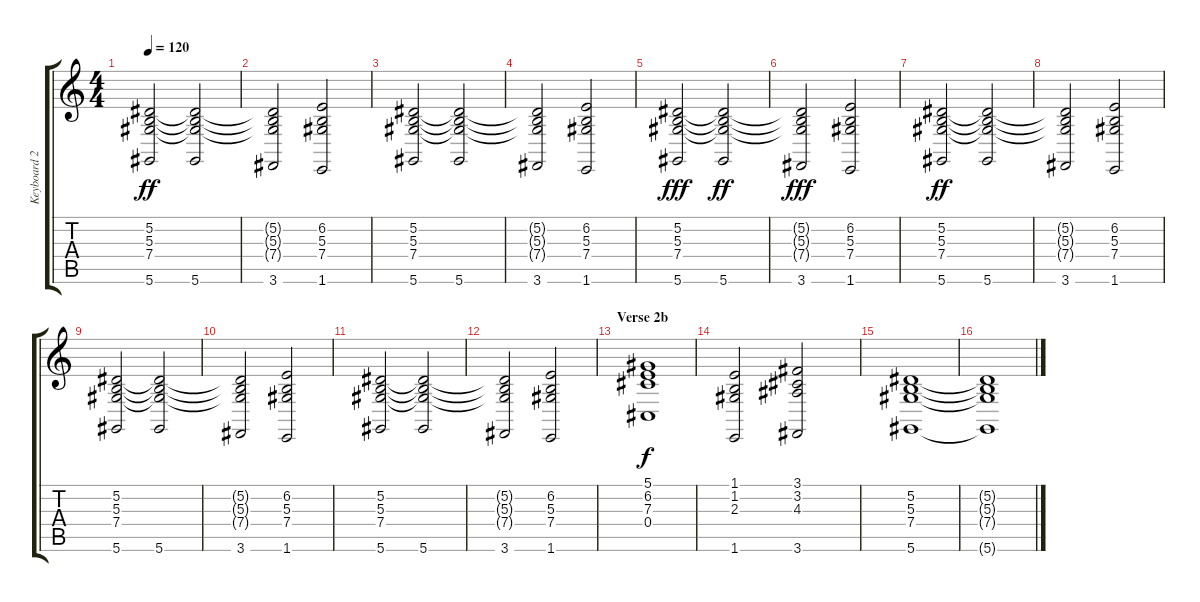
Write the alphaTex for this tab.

\track ("Keyboard 2" "Keyboard 2") {instrument stringensemble2}
\staff {score tabs}
\tuning (Eb4 Bb3 Gb3 Db3 Ab2 Eb2) {hide}
\ts (4 4)
\tempo 120
\clef g2
\ks c
(5.2 5.3 7.4 5.6).2{dy ff} (5.2{t} 5.3{t} 7.4{t} 5.6).2 |
(5.2{t} 5.3{t} 7.4{t} 3.6).2 (6.2 5.3 7.4 1.6).2 |
(5.2 5.3 7.4 5.6).2 (5.2{t} 5.3{t} 7.4{t} 5.6).2 |
(5.2{t} 5.3{t} 7.4{t} 3.6).2 (6.2 5.3 7.4 1.6).2 |
(5.2 5.3 7.4 5.6).2{dy fff} (5.2{t} 5.3{t} 7.4{t} 5.6).2{dy ff} |
(5.2{t} 5.3{t} 7.4{t} 3.6).2{dy fff} (6.2 5.3 7.4 1.6).2 |
(5.2 5.3 7.4 5.6).2{dy ff} (5.2{t} 5.3{t} 7.4{t} 5.6).2 |
(5.2{t} 5.3{t} 7.4{t} 3.6).2 (6.2 5.3 7.4 1.6).2 |
(5.2 5.3 7.4 5.6).2 (5.2{t} 5.3{t} 7.4{t} 5.6).2 |
(5.2{t} 5.3{t} 7.4{t} 3.6).2 (6.2 5.3 7.4 1.6).2 |
(5.2 5.3 7.4 5.6).2 (5.2{t} 5.3{t} 7.4{t} 5.6).2 |
(5.2{t} 5.3{t} 7.4{t} 3.6).2 (6.2 5.3 7.4 1.6).2 |
\section ("" "Verse 2b")
(5.1 6.2 7.3 0.4).1{dy f} |
(1.1 1.2 2.3 1.6).2 (3.1 3.2 4.3 3.6).2 |
(5.2 5.3 7.4 5.6).1 |
(5.2{t} 5.3{t} 7.4{t} 5.6{t}).1
